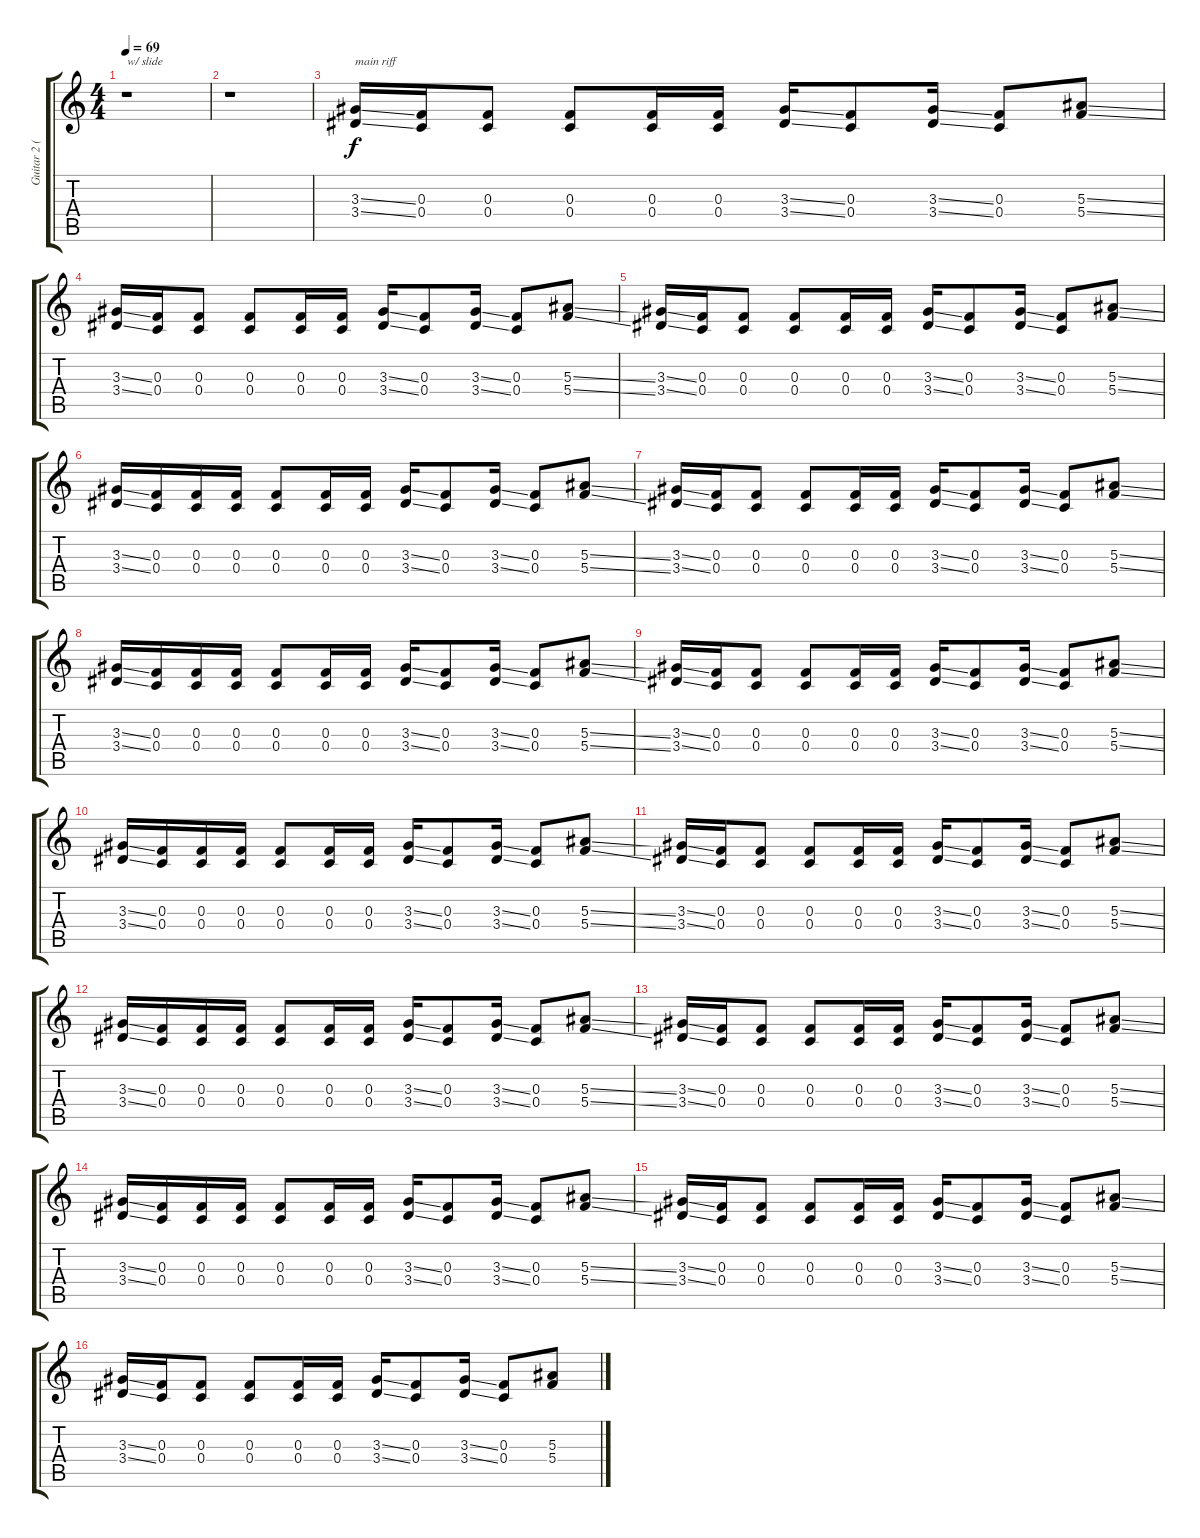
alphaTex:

\track ("Guitar 2 (w/slide)" "Guitar 2 (") {instrument overdrivenguitar}
\staff {score tabs}
\tuning (C4 A3 F3 C3 A2 F2) {hide}
\ts (4 4)
\tempo 69
\clef g2
\ks c
r.1{txt "w/ slide" dy f instrument overdrivenguitar} |
r.1 |
(3.3{ss} 3.4{ss}).16{txt "main riff"} (0.3 0.4).16 (0.3 0.4).8 (0.3 0.4).8 (0.3 0.4).16 (0.3 0.4).16 (3.3{ss} 3.4{ss}).16 (0.3 0.4).8 (3.3{ss} 3.4{ss}).16 (0.3 0.4).8 (5.3{ss} 5.4{ss}).8 |
(3.3{ss} 3.4{ss}).16 (0.3 0.4).16 (0.3 0.4).8 (0.3 0.4).8 (0.3 0.4).16 (0.3 0.4).16 (3.3{ss} 3.4{ss}).16 (0.3 0.4).8 (3.3{ss} 3.4{ss}).16 (0.3 0.4).8 (5.3{ss} 5.4{ss}).8 |
(3.3{ss} 3.4{ss}).16 (0.3 0.4).16 (0.3 0.4).8 (0.3 0.4).8 (0.3 0.4).16 (0.3 0.4).16 (3.3{ss} 3.4{ss}).16 (0.3 0.4).8 (3.3{ss} 3.4{ss}).16 (0.3 0.4).8 (5.3{ss} 5.4{ss}).8 |
(3.3{ss} 3.4{ss}).16 (0.3 0.4).16 (0.3 0.4).16 (0.3 0.4).16 (0.3 0.4).8 (0.3 0.4).16 (0.3 0.4).16 (3.3{ss} 3.4{ss}).16 (0.3 0.4).8 (3.3{ss} 3.4{ss}).16 (0.3 0.4).8 (5.3{ss} 5.4{ss}).8 |
(3.3{ss} 3.4{ss}).16 (0.3 0.4).16 (0.3 0.4).8 (0.3 0.4).8 (0.3 0.4).16 (0.3 0.4).16 (3.3{ss} 3.4{ss}).16 (0.3 0.4).8 (3.3{ss} 3.4{ss}).16 (0.3 0.4).8 (5.3{ss} 5.4{ss}).8 |
(3.3{ss} 3.4{ss}).16 (0.3 0.4).16 (0.3 0.4).16 (0.3 0.4).16 (0.3 0.4).8 (0.3 0.4).16 (0.3 0.4).16 (3.3{ss} 3.4{ss}).16 (0.3 0.4).8 (3.3{ss} 3.4{ss}).16 (0.3 0.4).8 (5.3{ss} 5.4{ss}).8 |
(3.3{ss} 3.4{ss}).16 (0.3 0.4).16 (0.3 0.4).8 (0.3 0.4).8 (0.3 0.4).16 (0.3 0.4).16 (3.3{ss} 3.4{ss}).16 (0.3 0.4).8 (3.3{ss} 3.4{ss}).16 (0.3 0.4).8 (5.3{ss} 5.4{ss}).8 |
(3.3{ss} 3.4{ss}).16 (0.3 0.4).16 (0.3 0.4).16 (0.3 0.4).16 (0.3 0.4).8 (0.3 0.4).16 (0.3 0.4).16 (3.3{ss} 3.4{ss}).16 (0.3 0.4).8 (3.3{ss} 3.4{ss}).16 (0.3 0.4).8 (5.3{ss} 5.4{ss}).8 |
(3.3{ss} 3.4{ss}).16 (0.3 0.4).16 (0.3 0.4).8 (0.3 0.4).8 (0.3 0.4).16 (0.3 0.4).16 (3.3{ss} 3.4{ss}).16 (0.3 0.4).8 (3.3{ss} 3.4{ss}).16 (0.3 0.4).8 (5.3{ss} 5.4{ss}).8 |
(3.3{ss} 3.4{ss}).16 (0.3 0.4).16 (0.3 0.4).16 (0.3 0.4).16 (0.3 0.4).8 (0.3 0.4).16 (0.3 0.4).16 (3.3{ss} 3.4{ss}).16 (0.3 0.4).8 (3.3{ss} 3.4{ss}).16 (0.3 0.4).8 (5.3{ss} 5.4{ss}).8 |
(3.3{ss} 3.4{ss}).16 (0.3 0.4).16 (0.3 0.4).8 (0.3 0.4).8 (0.3 0.4).16 (0.3 0.4).16 (3.3{ss} 3.4{ss}).16 (0.3 0.4).8 (3.3{ss} 3.4{ss}).16 (0.3 0.4).8 (5.3{ss} 5.4{ss}).8 |
(3.3{ss} 3.4{ss}).16 (0.3 0.4).16 (0.3 0.4).16 (0.3 0.4).16 (0.3 0.4).8 (0.3 0.4).16 (0.3 0.4).16 (3.3{ss} 3.4{ss}).16 (0.3 0.4).8 (3.3{ss} 3.4{ss}).16 (0.3 0.4).8 (5.3{ss} 5.4{ss}).8 |
(3.3{ss} 3.4{ss}).16 (0.3 0.4).16 (0.3 0.4).8 (0.3 0.4).8 (0.3 0.4).16 (0.3 0.4).16 (3.3{ss} 3.4{ss}).16 (0.3 0.4).8 (3.3{ss} 3.4{ss}).16 (0.3 0.4).8 (5.3{ss} 5.4{ss}).8 |
(3.3{ss} 3.4{ss}).16 (0.3 0.4).16 (0.3 0.4).8 (0.3 0.4).8 (0.3 0.4).16 (0.3 0.4).16 (3.3{ss} 3.4{ss}).16 (0.3 0.4).8 (3.3{ss} 3.4{ss}).16 (0.3 0.4).8 (5.3{ss} 5.4{ss}).8
